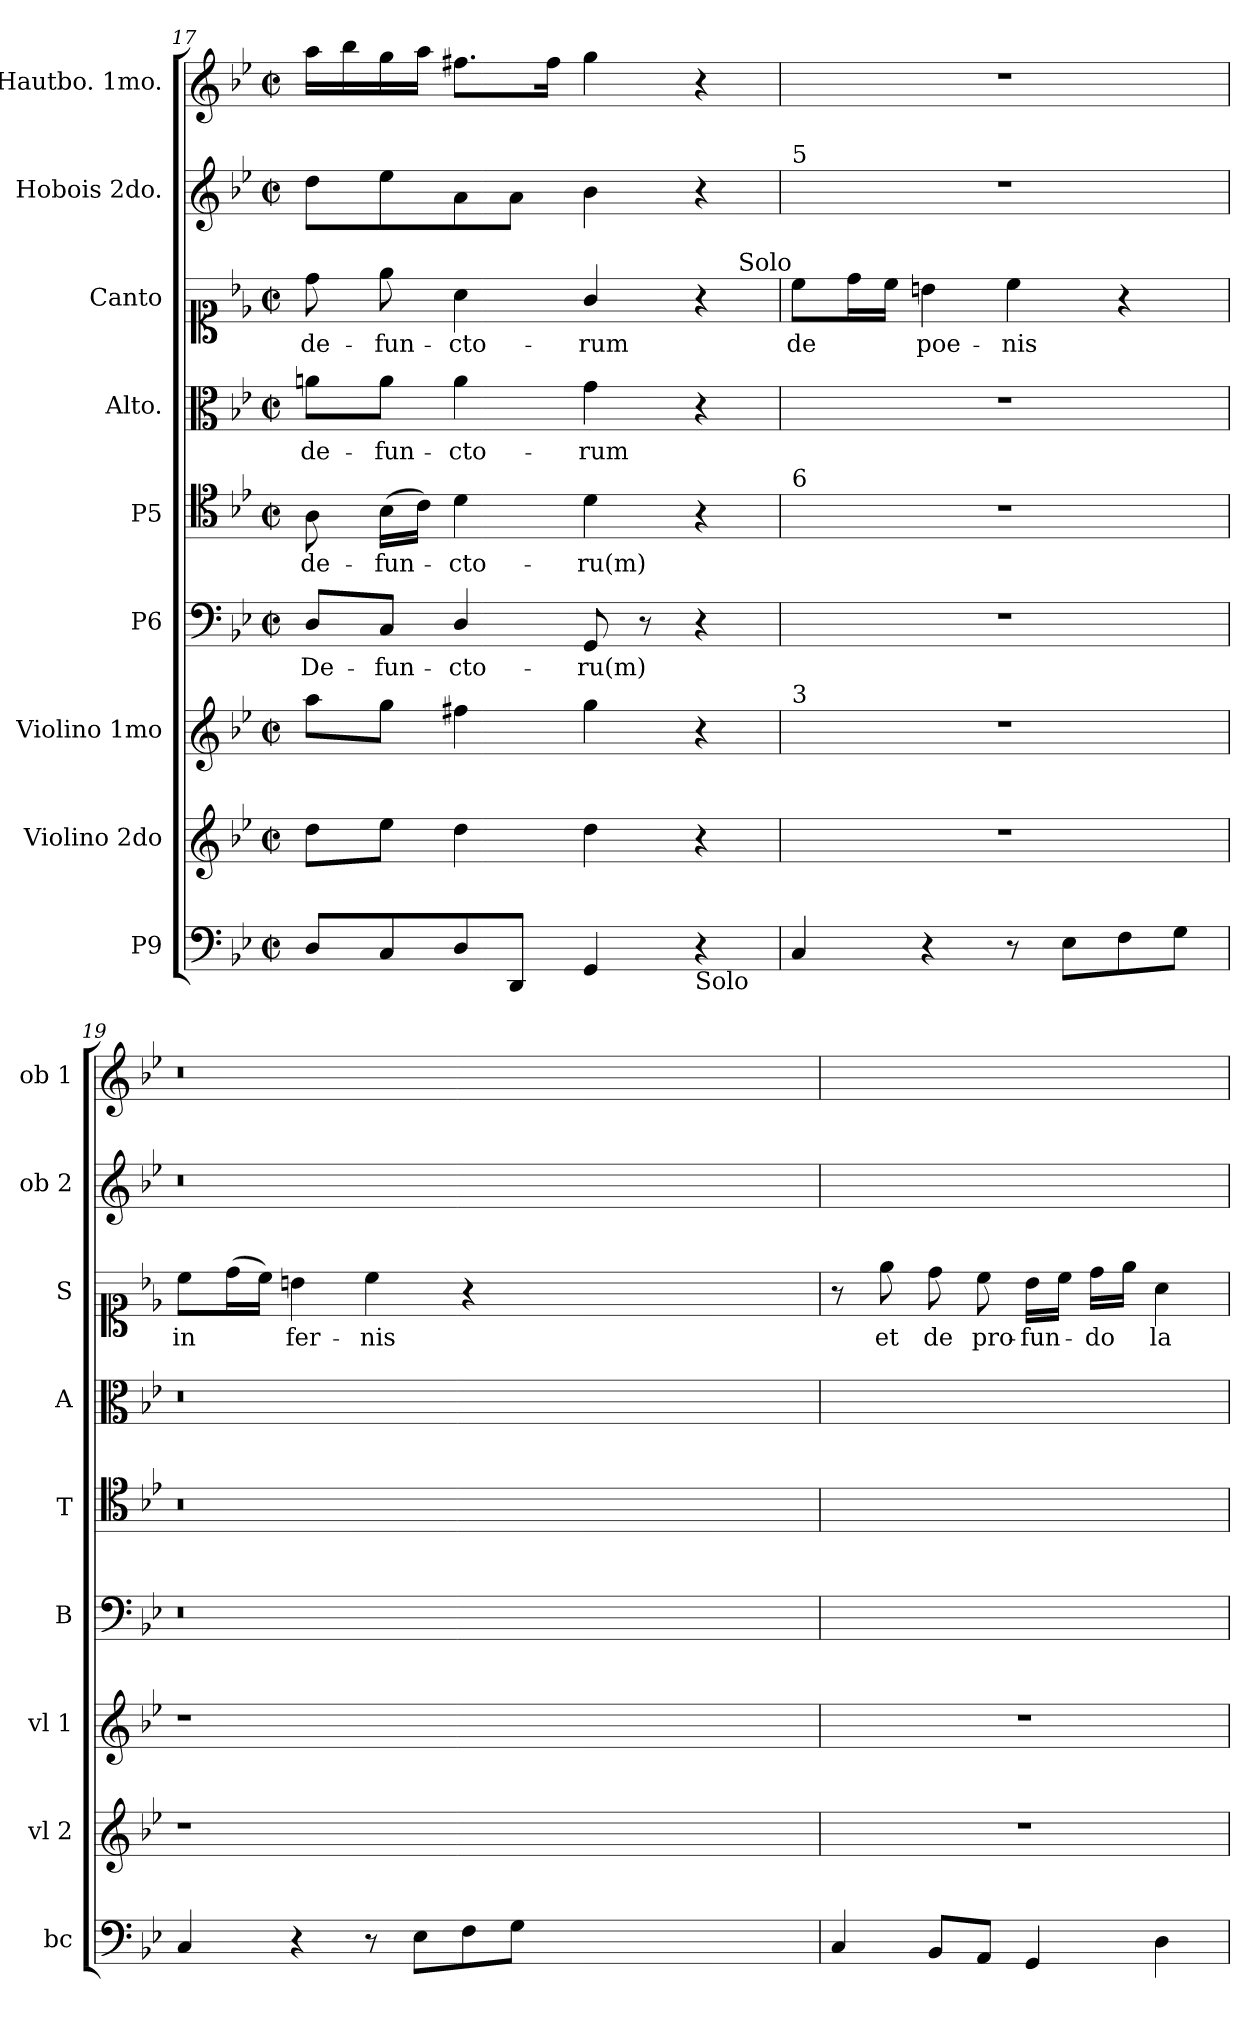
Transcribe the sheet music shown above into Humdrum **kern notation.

**kern	**kern	**kern	**kern	**text	**kern	**text	**kern	**text	**kern	**text	**kern	**kern
*part9	*part8	*part7	*part6	*part6	*part5	*part5	*part4	*part4	*part3	*part3	*part2	*part1
*staff9	*staff8	*staff7	*staff6	*staff6	*staff5	*staff5	*staff4	*staff4	*staff3	*staff3	*staff2	*staff1
*I"P9	*I"Violino 2do	*I"Violino 1mo	*I"P6	*	*I"P5	*	*I"Alto.	*	*I"Canto	*	*I"Hobois 2do.	*I"Hautbo. 1mo.
*I'bc	*I'vl 2	*I'vl 1	*I'B	*	*I'T	*	*I'A	*	*I'S	*	*I'ob 2	*I'ob 1
*clefF4	*clefG2	*clefG2	*clefF4	*	*clefC4	*	*clefC3	*	*clefC1	*	*clefG2	*clefG2
*k[b-e-]	*k[b-e-]	*k[b-e-]	*k[b-e-]	*	*k[b-e-]	*	*k[b-e-]	*	*k[b-e-]	*	*k[b-e-]	*k[b-e-]
*g:	*g:	*g:	*g:	*	*g:	*	*g:	*	*g:	*	*g:	*g:
*M2/2	*M2/2	*M2/2	*M2/2	*	*M2/2	*	*M2/2	*	*M2/2	*	*M2/2	*M2/2
*met(c|)	*met(c|)	*met(c|)	*met(c|)	*	*met(c|)	*	*met(c|)	*	*met(c|)	*	*met(c|)	*met(c|)
=17	=17	=17	=17	=17	=17	=17	=17	=17	=17	=17	=17	=17
8D/L	8dd\L	8aa\L	8D/L	De-	8A\	de-	8an\L	de-	8dd\	de-	8dd\L	16aa\LL
.	.	.	.	.	.	.	.	.	.	.	.	16bb-\
8C/	8ee-\J	8gg\J	8C/J	-fun-	(16B-\LL	-fun-	8a\J	-fun-	8ee-\	-fun-	8ee-\	16gg\
.	.	.	.	.	16c\JJ)	.	.	.	.	.	.	16aa\JJ
8D/	4dd\	4ff#X\	4D/	-cto-	4d\	-cto-	4a\	-cto-	4a\	-cto-	8a\	8.ff#X\L
8DD/J	.	.	.	.	.	.	.	.	.	.	8a\J	.
.	.	.	.	.	.	.	.	.	.	.	.	16ff#\Jk
4GG/	4dd\	4gg\	8GG/	-ru(m)	4d\	-ru(m)	4g\	-rum	4g/	-rum	4b-\	4gg\
.	.	.	8r	.	.	.	.	.	.	.	.	.
!LO:TX:b:t=Solo	!	!	!	!	!	!	!	!	!	!	!	!
4r	4r	4r	4r	.	4r	.	4r	.	4r	.	4r	4r
=18	=18	=18	=18	=18	=18	=18	=18	=18	=18	=18	=18	=18
!	!	!	!	!	!	!	!	!	!	!	!LO:TX:a:t=5	!
!	!	!	!	!	!	!	!	!	!LO:TX:a:rj:t=Solo	!	!	!
!	!	!	!	!	!LO:TX:a:t=6	!	!	!	!	!	!	!
!	!	!LO:TX:a:t=3	!	!	!	!	!	!	!	!	!	!
4C/	1r	1r	1r	.	1r	.	1r	.	8cc\L	de	1r	1r
.	.	.	.	.	.	.	.	.	16dd\L	.	.	.
.	.	.	.	.	.	.	.	.	16cc\JJ	.	.	.
4r	.	.	.	.	.	.	.	.	4bn\	poe-	.	.
8r	.	.	.	.	.	.	.	.	4cc\	-nis	.	.
8E-\L	.	.	.	.	.	.	.	.	.	.	.	.
8F\	.	.	.	.	.	.	.	.	4r	.	.	.
8G\J	.	.	.	.	.	.	.	.	.	.	.	.
=19	=19	=19	=19	=19	=19	=19	=19	=19	=19	=19	=19	=19
4C/	1r	1r	0.r	.	0.r	.	0.r	.	8cc\L	in	0.r	0.r
.	.	.	.	.	.	.	.	.	(16dd\L	.	.	.
.	.	.	.	.	.	.	.	.	16cc\JJ)	.	.	.
4r	.	.	.	.	.	.	.	.	4bn\	fer-	.	.
8r	.	.	.	.	.	.	.	.	4cc\	-nis	.	.
8E-\L	.	.	.	.	.	.	.	.	.	.	.	.
8F\	.	.	.	.	.	.	.	.	4r	.	.	.
8G\J	.	.	.	.	.	.	.	.	.	.	.	.
0ryy	0ryy	0ryy	.	.	.	.	.	.	0ryy	.	.	.
=20	=20	=20	=20	=20	=20	=20	=20	=20	=20	=20	=20	=20
4C/	1r	1r	1ryy	.	1ryy	.	1ryy	.	8r	.	1ryy	1ryy
.	.	.	.	.	.	.	.	.	8ee-\	et	.	.
8BB-/L	.	.	.	.	.	.	.	.	8dd\	de	.	.
8AA/J	.	.	.	.	.	.	.	.	8cc\	pro-	.	.
4GG/	.	.	.	.	.	.	.	.	16b-\LL	-fun-	.	.
.	.	.	.	.	.	.	.	.	16cc\JJ	.	.	.
.	.	.	.	.	.	.	.	.	16dd\LL	-do	.	.
.	.	.	.	.	.	.	.	.	16ee-\JJ	.	.	.
4D\	.	.	.	.	.	.	.	.	4a\	la-	.	.
=	=	=	=	=	=	=	=	=	=	=	=	=
*-	*-	*-	*-	*-	*-	*-	*-	*-	*-	*-	*-	*-
